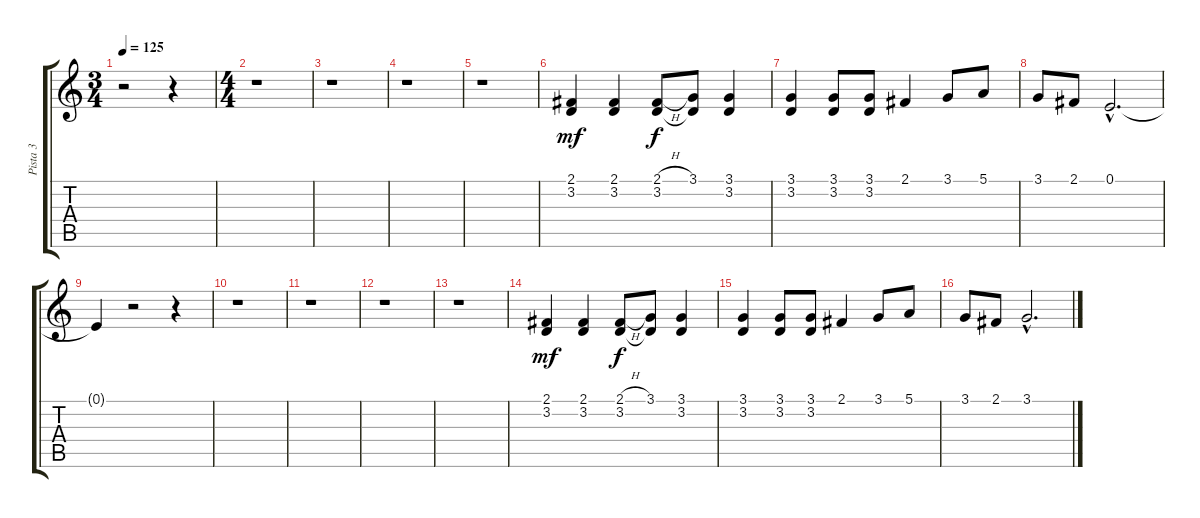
\track ("Pista 3" "Pista 3") {instrument koto}
\staff {score tabs}
\tuning (E4 B3 G3 D3 A2 E2) {hide}
\ts (3 4)
\tempo 125
\clef g2
\ks c
r.2{dy mf} r.4 |
\ts (4 4)
r.1 |
r.1 |
r.1 |
r.1 |
(2.1 3.2).4{balance 3} (2.1 3.2).4 (2.1{h} 3.2).8{dy f} (3.1 3.2{t}).8 (3.1 3.2).4 |
(3.1 3.2).4 (3.1 3.2).8 (3.1 3.2).8 2.1.4 3.1.8 5.1.8 |
3.1.8 2.1.8 0.1{hac}.2{d} |
0.1{t}.4 r.2 r.4 |
r.1 |
r.1 |
r.1 |
r.1 |
(2.1 3.2).4{dy mf balance 3} (2.1 3.2).4 (2.1{h} 3.2).8{dy f} (3.1 3.2{t}).8 (3.1 3.2).4 |
(3.1 3.2).4 (3.1 3.2).8 (3.1 3.2).8 2.1.4 3.1.8 5.1.8 |
3.1.8 2.1.8 3.1{hac}.2{d}
